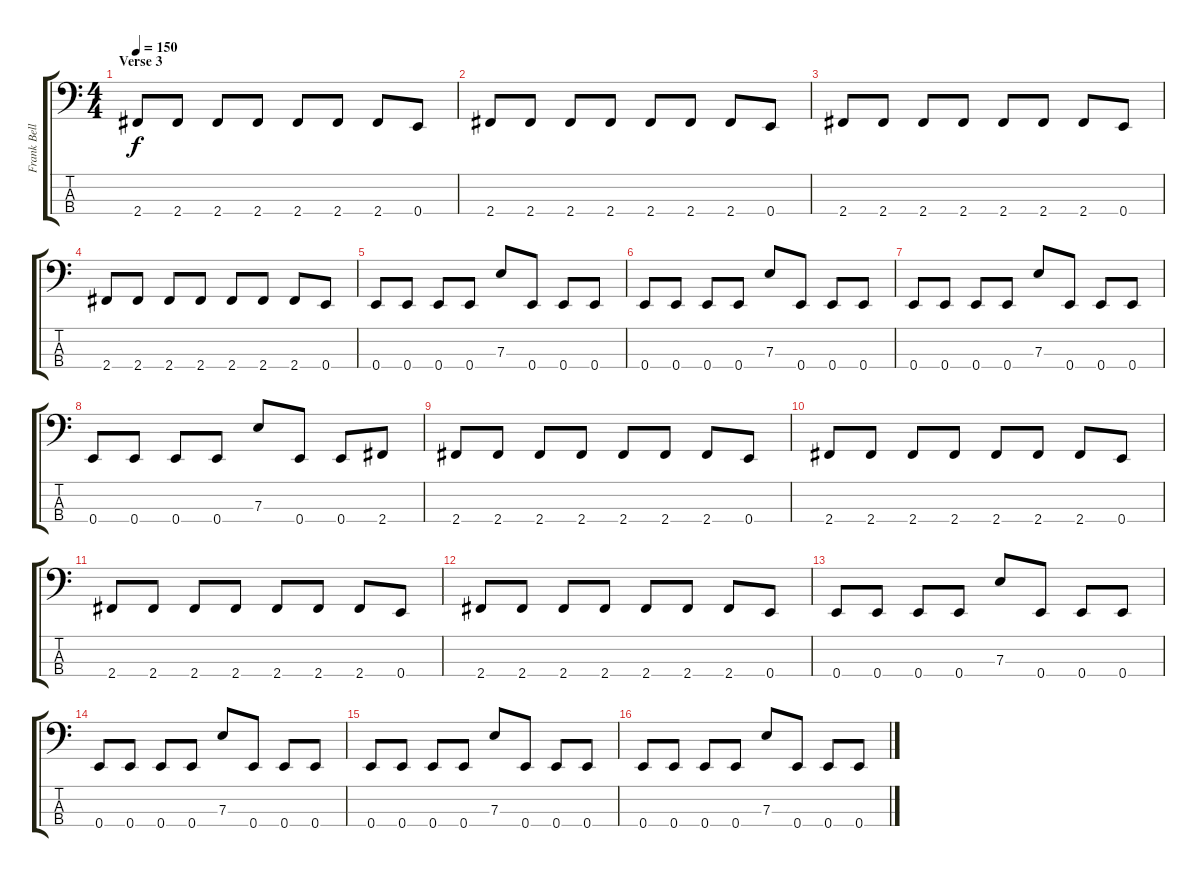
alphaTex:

\track ("Frank Bello" "Frank Bell") {instrument electricbasspick}
\staff {score tabs}
\tuning (G2 D2 A1 E1) {hide}
\ts (4 4)
\section ("" "Verse 3")
\tempo 150
\clef f4
\ks c
2.4.8{dy f} 2.4.8 2.4.8 2.4.8 2.4.8 2.4.8 2.4.8 0.4.8 |
2.4.8 2.4.8 2.4.8 2.4.8 2.4.8 2.4.8 2.4.8 0.4.8 |
2.4.8 2.4.8 2.4.8 2.4.8 2.4.8 2.4.8 2.4.8 0.4.8 |
2.4.8 2.4.8 2.4.8 2.4.8 2.4.8 2.4.8 2.4.8 0.4.8 |
0.4.8 0.4.8 0.4.8 0.4.8 7.3.8 0.4.8 0.4.8 0.4.8 |
0.4.8 0.4.8 0.4.8 0.4.8 7.3.8 0.4.8 0.4.8 0.4.8 |
0.4.8 0.4.8 0.4.8 0.4.8 7.3.8 0.4.8 0.4.8 0.4.8 |
0.4.8 0.4.8 0.4.8 0.4.8 7.3.8 0.4.8 0.4.8 2.4.8 |
2.4.8 2.4.8 2.4.8 2.4.8 2.4.8 2.4.8 2.4.8 0.4.8 |
2.4.8 2.4.8 2.4.8 2.4.8 2.4.8 2.4.8 2.4.8 0.4.8 |
2.4.8 2.4.8 2.4.8 2.4.8 2.4.8 2.4.8 2.4.8 0.4.8 |
2.4.8 2.4.8 2.4.8 2.4.8 2.4.8 2.4.8 2.4.8 0.4.8 |
0.4.8 0.4.8 0.4.8 0.4.8 7.3.8 0.4.8 0.4.8 0.4.8 |
0.4.8 0.4.8 0.4.8 0.4.8 7.3.8 0.4.8 0.4.8 0.4.8 |
0.4.8 0.4.8 0.4.8 0.4.8 7.3.8 0.4.8 0.4.8 0.4.8 |
0.4.8 0.4.8 0.4.8 0.4.8 7.3.8 0.4.8 0.4.8 0.4.8
